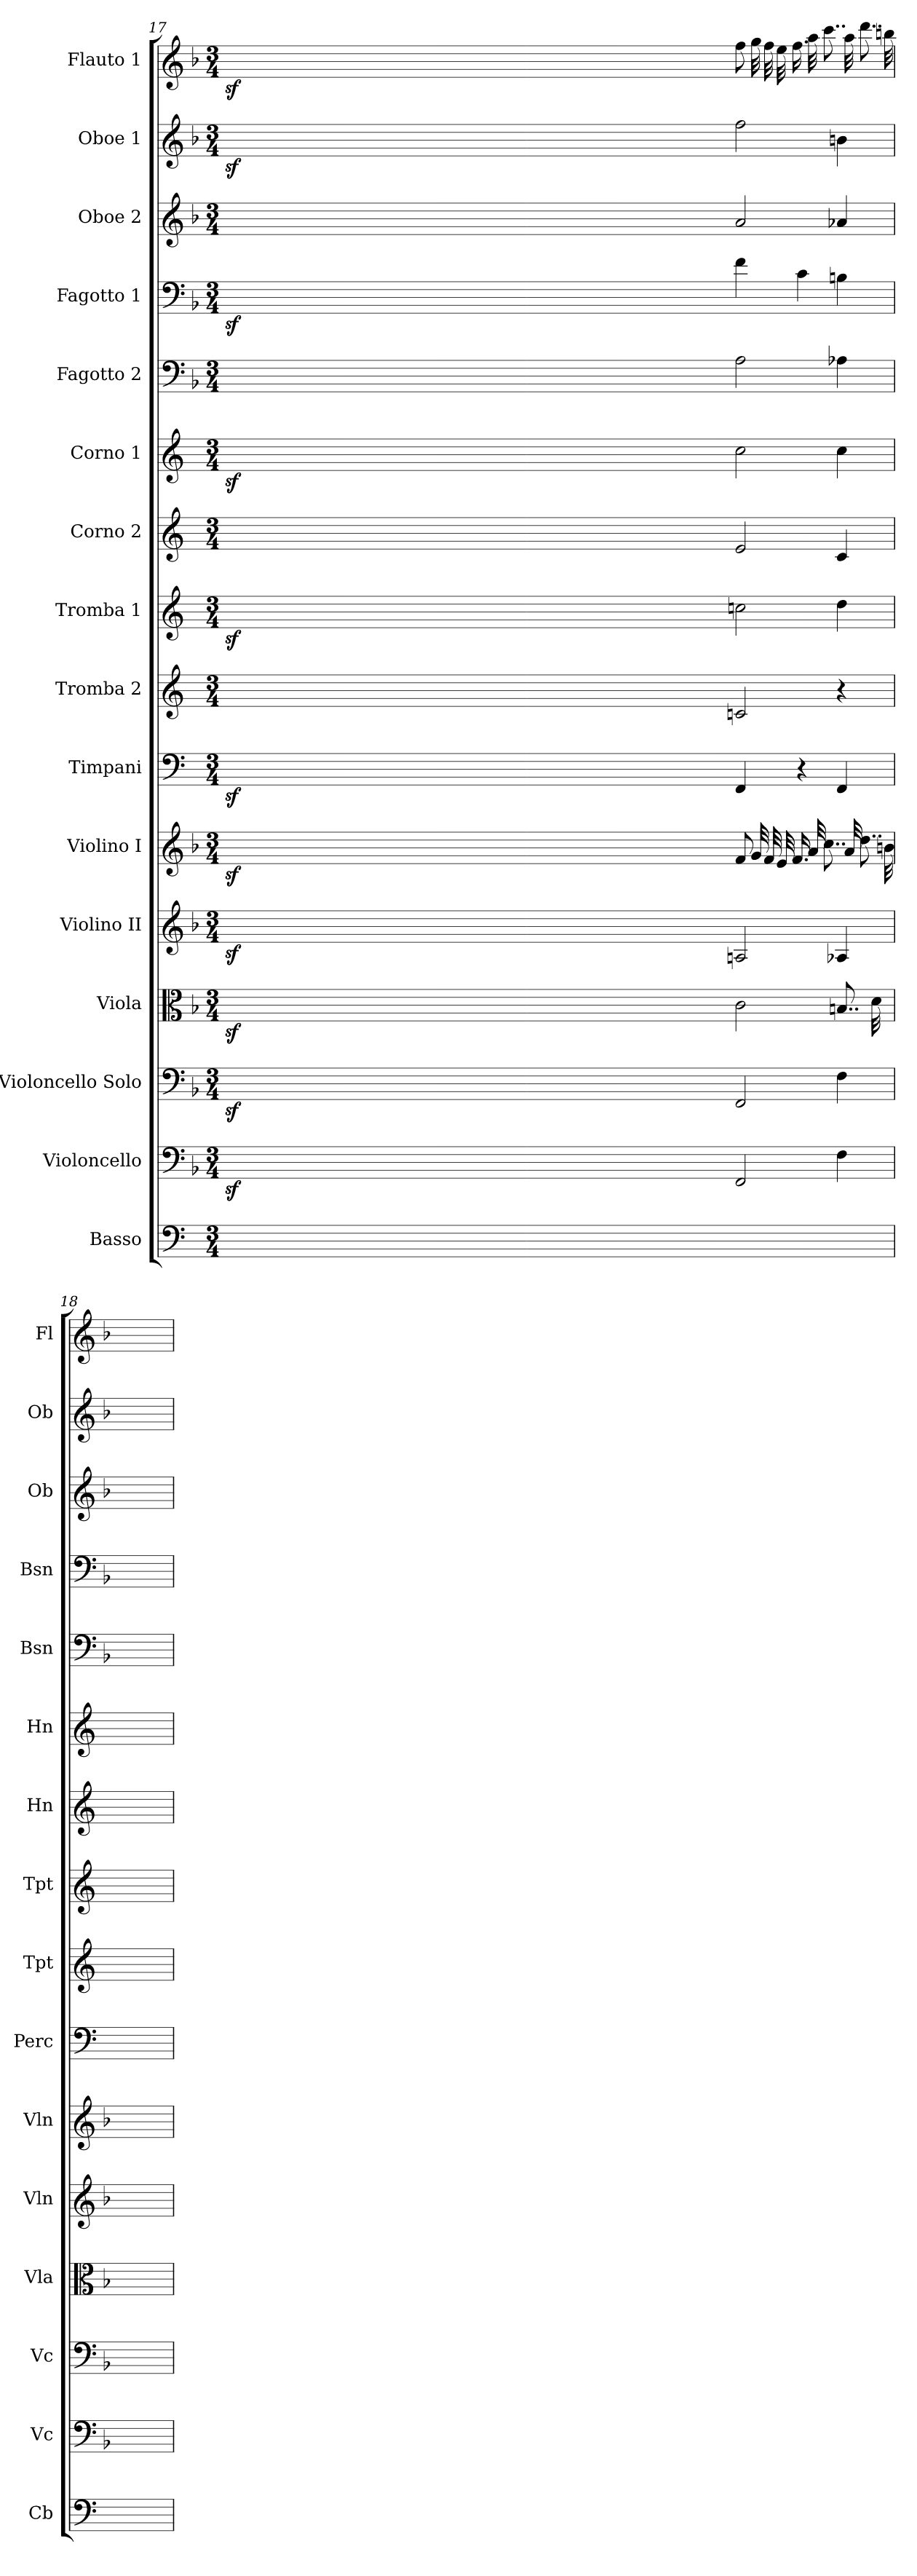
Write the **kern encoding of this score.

**kern	**kern	**dynam	**kern	**dynam	**kern	**dynam	**kern	**dynam	**kern	**dynam	**kern	**dynam	**kern	**kern	**dynam	**kern	**kern	**dynam	**kern	**kern	**dynam	**kern	**kern	**dynam	**kern	**dynam
*part16	*part15	*part15	*part14	*part14	*part13	*part13	*part12	*part12	*part11	*part11	*part10	*part10	*part9	*part8	*part8	*part7	*part6	*part6	*part5	*part4	*part4	*part3	*part2	*part2	*part1	*part1
*staff16	*staff15	*staff15	*staff14	*staff14	*staff13	*staff13	*staff12	*staff12	*staff11	*staff11	*staff10	*staff10	*staff9	*staff8	*staff8	*staff7	*staff6	*staff6	*staff5	*staff4	*staff4	*staff3	*staff2	*staff2	*staff1	*staff1
*I"Basso	*I"Violoncello	*	*I"Violoncello Solo	*	*I"Viola	*	*I"Violino II	*	*I"Violino I	*	*I"Timpani	*	*I"Tromba 2	*I"Tromba 1	*	*I"Corno 2	*I"Corno 1	*	*I"Fagotto 2	*I"Fagotto 1	*	*I"Oboe 2	*I"Oboe 1	*	*I"Flauto 1	*
*I'Cb	*I'Vc	*	*I'Vc	*	*I'Vla	*	*I'Vln	*	*I'Vln	*	*I'Perc	*	*I'Tpt	*I'Tpt	*	*I'Hn	*I'Hn	*	*I'Bsn	*I'Bsn	*	*I'Ob	*I'Ob	*	*I'Fl	*
*clefF4	*clefF4	*	*clefF4	*	*clefC3	*	*clefG2	*	*clefG2	*	*clefF4	*	*clefG2	*clefG2	*	*clefG2	*clefG2	*	*clefF4	*clefF4	*	*clefG2	*clefG2	*	*clefG2	*
*ITrd7c12	*	*	*	*	*	*	*	*	*	*	*	*	*ITrd1c2	*ITrd1c2	*	*ITrd4c7	*ITrd4c7	*	*	*	*	*	*	*	*	*
*	*k[b-]	*	*k[b-]	*	*k[b-]	*	*k[b-]	*	*k[b-]	*	*	*	*	*	*	*	*	*	*k[b-]	*k[b-]	*	*k[b-]	*k[b-]	*	*k[b-]	*
*M3/4	*M3/4	*	*M3/4	*	*M3/4	*	*M3/4	*	*M3/4	*	*M3/4	*	*M3/4	*M3/4	*	*M3/4	*M3/4	*	*M3/4	*M3/4	*	*M3/4	*M3/4	*	*M3/4	*
=17	=17	=17	=17	=17	=17	=17	=17	=17	=17	=17	=17	=17	=17	=17	=17	=17	=17	=17	=17	=17	=17	=17	=17	=17	=17	=17
2.ryy	2.ryy	sf	2.ryy	sf	2.ryy	sf	2.ryy	sf	2.ryy	sf	2.ryy	sf	2.ryy	2.ryy	sf	2.ryy	2.ryy	sf	2.ryy	2.ryy	sf	2.ryy	2.ryy	sf	2.ryy	sf
4ryy	4ryy	.	4ryy	.	4ryy	.	4ryy	.	4ryy	.	4ryy	.	4ryy	4ryy	.	4ryy	4ryy	.	4ryy	4ryy	.	4ryy	4ryy	.	4ryy	.
1ryy	1ryy	.	1ryy	.	1ryy	.	1ryy	.	1ryy	.	1ryy	.	1ryy	1ryy	.	1ryy	1ryy	.	1ryy	1ryy	.	1ryy	1ryy	.	1ryy	.
1ryy	1ryy	.	1ryy	.	1ryy	.	1ryy	.	1ryy	.	1ryy	.	1ryy	1ryy	.	1ryy	1ryy	.	1ryy	1ryy	.	1ryy	1ryy	.	1ryy	.
1ryy	1ryy	.	1ryy	.	1ryy	.	1ryy	.	1ryy	.	1ryy	.	1ryy	1ryy	.	1ryy	1ryy	.	1ryy	1ryy	.	1ryy	1ryy	.	1ryy	.
1ryy	1ryy	.	1ryy	.	1ryy	.	1ryy	.	1ryy	.	1ryy	.	1ryy	1ryy	.	1ryy	1ryy	.	1ryy	1ryy	.	1ryy	1ryy	.	1ryy	.
1ryy	1ryy	.	1ryy	.	1ryy	.	1ryy	.	1ryy	.	1ryy	.	1ryy	1ryy	.	1ryy	1ryy	.	1ryy	1ryy	.	1ryy	1ryy	.	1ryy	.
1ryy	1ryy	.	1ryy	.	1ryy	.	1ryy	.	1ryy	.	1ryy	.	1ryy	1ryy	.	1ryy	1ryy	.	1ryy	1ryy	.	1ryy	1ryy	.	1ryy	.
1ryy	1ryy	.	1ryy	.	1ryy	.	1ryy	.	1ryy	.	1ryy	.	1ryy	1ryy	.	1ryy	1ryy	.	1ryy	1ryy	.	1ryy	1ryy	.	1ryy	.
1ryy	1ryy	.	1ryy	.	1ryy	.	1ryy	.	1ryy	.	1ryy	.	1ryy	1ryy	.	1ryy	1ryy	.	1ryy	1ryy	.	1ryy	1ryy	.	1ryy	.
1ryy	1ryy	.	1ryy	.	1ryy	.	1ryy	.	1ryy	.	1ryy	.	1ryy	1ryy	.	1ryy	1ryy	.	1ryy	1ryy	.	1ryy	1ryy	.	1ryy	.
1ryy	1ryy	.	1ryy	.	1ryy	.	1ryy	.	1ryy	.	1ryy	.	1ryy	1ryy	.	1ryy	1ryy	.	1ryy	1ryy	.	1ryy	1ryy	.	1ryy	.
1ryy	1ryy	.	1ryy	.	1ryy	.	1ryy	.	1ryy	.	1ryy	.	1ryy	1ryy	.	1ryy	1ryy	.	1ryy	1ryy	.	1ryy	1ryy	.	1ryy	.
4ryy	4ryy	.	4ryy	.	4ryy	.	4ryy	.	4ryy	.	4ryy	.	4ryy	4ryy	.	4ryy	4ryy	.	4ryy	4ryy	.	4ryy	4ryy	.	4ryy	.
2.ryy	2FF	.	2FF	.	2c	.	2An	.	8f	.	4FF	.	2B-	2b-	.	2A	2f	.	2A	4f	.	2a	2ff	.	8ff	.
.	.	.	.	.	.	.	.	.	32g	.	.	.	.	.	.	.	.	.	.	.	.	.	.	.	32gg	.
.	.	.	.	.	.	.	.	.	32f	.	.	.	.	.	.	.	.	.	.	.	.	.	.	.	32ff	.
.	.	.	.	.	.	.	.	.	32e	.	.	.	.	.	.	.	.	.	.	.	.	.	.	.	32ee	.
.	.	.	.	.	.	.	.	.	16.f	.	.	.	.	.	.	.	.	.	.	.	.	.	.	.	16.ff	.
.	.	.	.	.	.	.	.	.	.	.	4r	.	.	.	.	.	.	.	.	4c	.	.	.	.	.	.
.	.	.	.	.	.	.	.	.	32a	.	.	.	.	.	.	.	.	.	.	.	.	.	.	.	32aa	.
.	.	.	.	.	.	.	.	.	8..cc	.	.	.	.	.	.	.	.	.	.	.	.	.	.	.	8..ccc	.
.	4F	.	4F	.	8..Bn	.	4A-X	.	.	.	4FF	.	4r	4cc	.	4F	4f	.	4A-X	4Bn	.	4a-X	4bn	.	.	.
.	.	.	.	.	.	.	.	.	32a	.	.	.	.	.	.	.	.	.	.	.	.	.	.	.	32aa	.
.	.	.	.	.	.	.	.	.	8..dd	.	.	.	.	.	.	.	.	.	.	.	.	.	.	.	8..ddd	.
.	.	.	.	.	32d	.	.	.	.	.	.	.	.	.	.	.	.	.	.	.	.	.	.	.	.	.
16.ryy	16.ryy	.	16.ryy	.	16.ryy	.	16.ryy	.	.	.	16.ryy	.	16.ryy	16.ryy	.	16.ryy	16.ryy	.	16.ryy	16.ryy	.	16.ryy	16.ryy	.	.	.
.	.	.	.	.	.	.	.	.	32bn	.	.	.	.	.	.	.	.	.	.	.	.	.	.	.	32bbn	.
=18	=18	=18	=18	=18	=18	=18	=18	=18	=18	=18	=18	=18	=18	=18	=18	=18	=18	=18	=18	=18	=18	=18	=18	=18	=18	=18
4ryy	4ryy	.	4ryy	.	4ryy	.	4ryy	.	4ryy	.	4ryy	.	4ryy	4ryy	.	4ryy	4ryy	.	4ryy	4ryy	.	4ryy	4ryy	.	4ryy	.
=	=	=	=	=	=	=	=	=	=	=	=	=	=	=	=	=	=	=	=	=	=	=	=	=	=	=
*-	*-	*-	*-	*-	*-	*-	*-	*-	*-	*-	*-	*-	*-	*-	*-	*-	*-	*-	*-	*-	*-	*-	*-	*-	*-	*-
